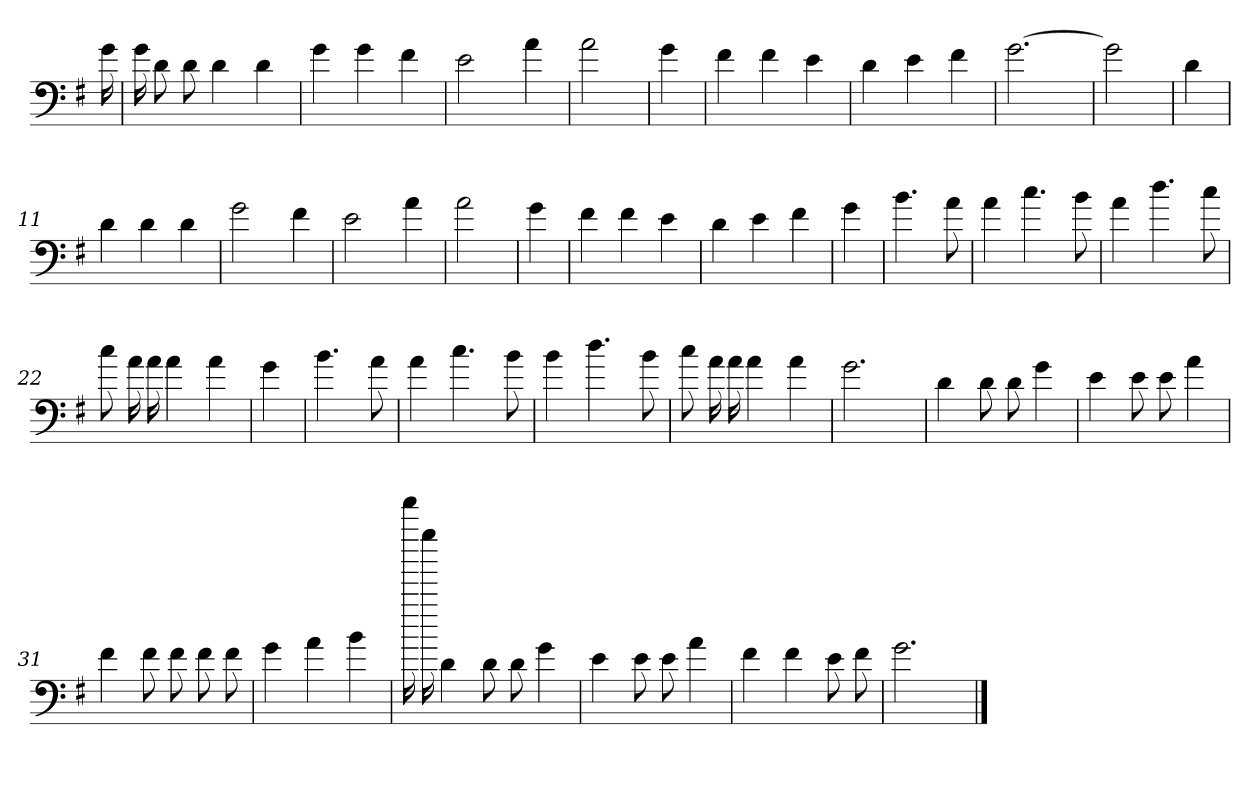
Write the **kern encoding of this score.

**kern
*part1
*staff1
*clefF4
*k[f#]
*G:
=
16g
=1
16g
8d
8d
4d
4d
=2
4g
4g
4f#
=3
2e
4a
=4
2a
=5
4g
=6
4f#
4f#
4e
=7
4d
4e
4f#
=8
[2.g
=9
2g]
=10
4d
=11
4d
4d
4d
=12
2g
4f#
=13
2e
4a
=14
2a
=15
4g
=16
4f#
4f#
4e
=17
4d
4e
4f#
=18
4g
=19
4.b
8a
=20
4a
4.cc
8b
=21
4a
4.dd
8cc
=22
8cc
16a
16a
4a
4a
=23
4g
=24
4.b
8a
=25
4a
4.cc
8b
=26
4b
4.dd
8b
=27
8cc
16a
16a
4a
4a
=28
2.g
=29
4d
8d
8d
4g
=30
4e
8e
8e
4a
=31
4f#
8f#
8f#
8f#
8f#
=32
4g
4a
4b
=33
16fffff#
16gggg
4d
8d
8d
4g
=34
4e
8e
8e
4a
=35
4f#
4f#
8e
8f#
=36
2.g
==
*-
